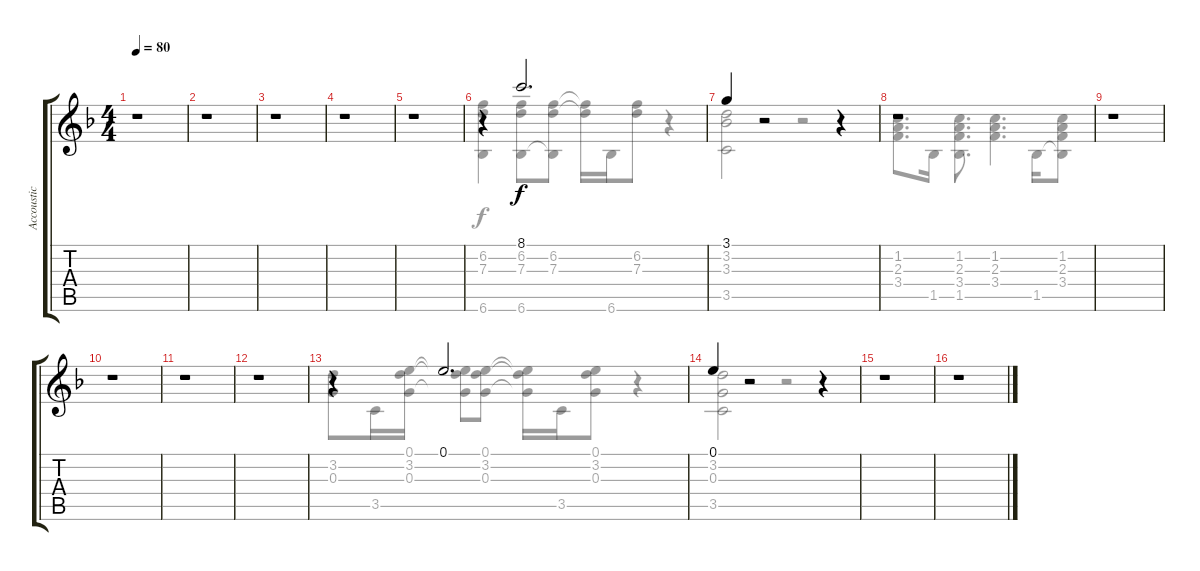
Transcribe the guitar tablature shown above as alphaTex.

\track ("Accoustic Guitar" "Accoustic ") {instrument acousticguitarsteel}
\staff {score tabs}
\tuning (E4 B3 G3 D3 A2 E2) {hide}
\voice
\ts (4 4)
\tempo 80
\clef g2
\ks f
r.1{dy f instrument acousticguitarsteel} |
r.1 |
r.1 |
r.1 |
r.1 |
r.4 8.1.2{d} |
3.1.4 r.2 r.4 |
r.1 |
r.1 |
r.1 |
r.1 |
r.1 |
r.4 0.1.2{d} |
0.1.4 r.2 r.4 |
r.1 |
r.1
\voice
\clef g2
\ottava regular
\simile none
\ks f
|
|
|
|
|
(6.2 7.3 6.6).4 (6.2 7.3 6.6).8 (6.2 7.3 6.6{t}).8 (6.2{t} 7.3{t}).16 6.6.16 (6.2 7.3).8 r.4 |
(3.2 3.3 3.5).2 r.2 |
(1.2 2.3 3.4).8{d} 1.5.16 (1.2 2.3 3.4 1.5).8{d} (1.2 2.3 3.4).4{d} 1.5.16 (1.2 2.3 3.4 1.5{t}).8 |
|
|
|
|
(3.2 0.3).8 3.5.16 (0.1 3.2 0.3).16 (0.1{t} 3.2{t} 0.3{t}).8 (0.1 3.2 0.3).8 (0.1{t} 3.2{t} 0.3{t}).16 3.5.16 (0.1 3.2 0.3).8 r.4 |
(3.2 0.3 3.5).2 r.2 |
|
